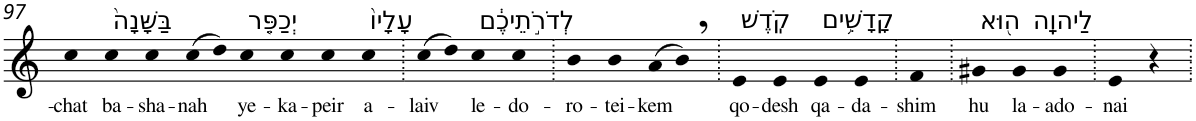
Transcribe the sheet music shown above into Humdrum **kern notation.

**kern	**text
*part1	*part1
*staff1	*staff1
*I"Piano	*
*I'Pno	*
!!LO:PB:g=z
*clefG2	*
*k[]	*
=97	=97
!	!LO:LY:b
4cc	-chat
!LO:TX:a:t=בַּשָּׁנָה֙	!
!	!LO:LY:b
4cc	ba-
!	!LO:LY:b
4cc	-sha-
!	!LO:LY:b
(8cc	-nah
8dd)	.
!LO:TX:a:t=יְכַפֵּ֤ר	!
!	!LO:LY:b
4cc	ye-
!	!LO:LY:b
4cc	-ka-
!	!LO:LY:b
4cc	-peir
!LO:TX:a:t=עָלָיו֙	!
!	!LO:LY:b
4cc	a-
=98.	=98.
!	!LO:LY:b
(8cc	-laiv
8dd)	.
!LO:TX:a:t=לְדֹרֹ֣תֵיכֶ֔ם	!
!	!LO:LY:b
4cc	le-
!	!LO:LY:b
4cc	-do-
=99.	=99.
!	!LO:LY:b
4b	-ro-
!	!LO:LY:b
4b	-tei-
!	!LO:LY:b
(8a	-kem
8b,)	.
=100.	=100.
!LO:TX:a:t=קֹֽדֶשׁ	!
!	!LO:LY:b
4e	qo-
!	!LO:LY:b
4e	-desh
!LO:TX:a:t=קָדָשִׁ֥ים	!
!	!LO:LY:b
4e	qa-
!	!LO:LY:b
4e	-da-
=101.	=101.
!	!LO:LY:b
4f	-shim
=102.	=102.
!LO:TX:a:t=ה֖וּא	!
!	!LO:LY:b
4g#X	hu
!LO:TX:a:t=לַיהוָֽה	!
!	!LO:LY:b
4g#	la-
!	!LO:LY:b
4g#	-ado-
=103.	=103.
!	!LO:LY:b
4e	-nai
4r	.
=.	=.
*-	*-
